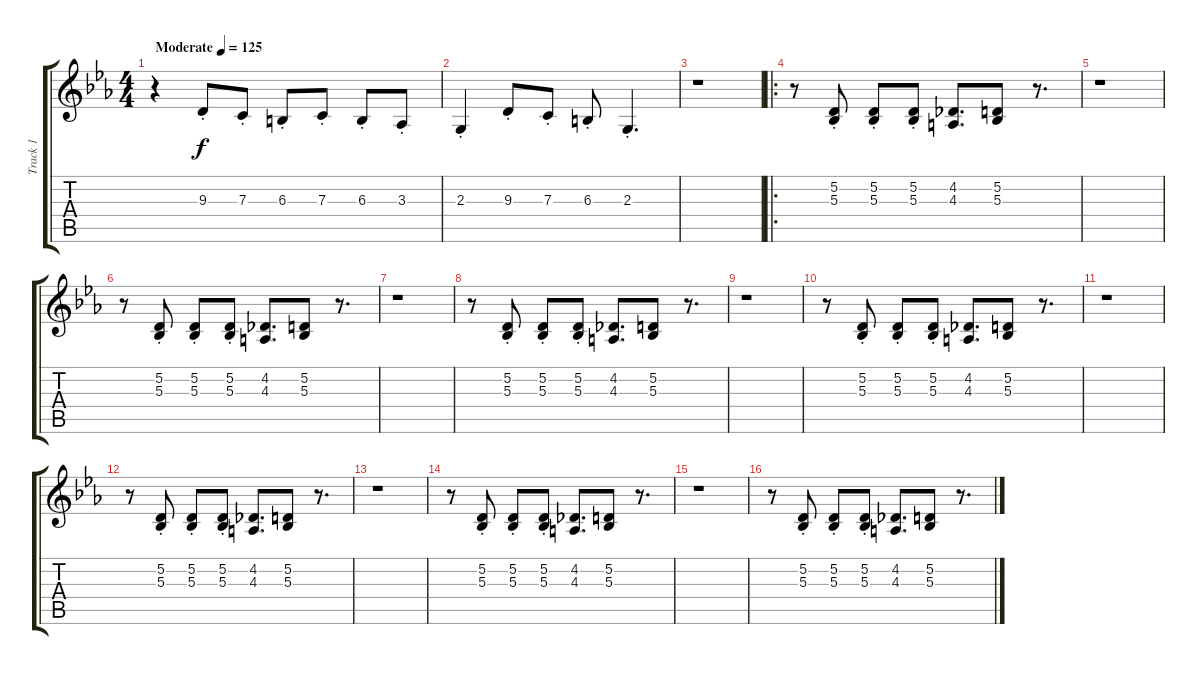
\track ("Track 1" "Track 1") {instrument lead1square}
\staff {score tabs}
\tuning (D4 A3 F3 C3 G2 D2) {hide}
\ts (4 4)
\tempo (125 "Moderate")
\clef g2
\ks cminor
r.4{dy f volume 2 instrument sitar} 9.3{st}.8 7.3{st}.8 6.3{st}.8 7.3{st}.8 6.3{st}.8 3.3{st}.8 |
2.3{st}.4 9.3{st}.8 7.3{st}.8 6.3{st}.8 2.3{st}.4{d} |
r.1 |
\ro
r.8{volume 9 instrument lead1square} (5.2{st} 5.3{st}).8 (5.2{st} 5.3{st}).8 (5.2{st} 5.3{st}).8 (4.2 4.3).8{d} (5.2 5.3).8 r.8{d} |
r.1 |
r.8 (5.2{st} 5.3{st}).8 (5.2{st} 5.3{st}).8 (5.2{st} 5.3{st}).8 (4.2 4.3).8{d} (5.2 5.3).8 r.8{d} |
r.1 |
r.8 (5.2{st} 5.3{st}).8 (5.2{st} 5.3{st}).8 (5.2{st} 5.3{st}).8 (4.2 4.3).8{d} (5.2 5.3).8 r.8{d} |
r.1 |
r.8 (5.2{st} 5.3{st}).8 (5.2{st} 5.3{st}).8 (5.2{st} 5.3{st}).8 (4.2 4.3).8{d} (5.2 5.3).8 r.8{d} |
r.1 |
r.8 (5.2{st} 5.3{st}).8 (5.2{st} 5.3{st}).8 (5.2{st} 5.3{st}).8 (4.2 4.3).8{d} (5.2 5.3).8 r.8{d} |
r.1 |
r.8 (5.2{st} 5.3{st}).8 (5.2{st} 5.3{st}).8 (5.2{st} 5.3{st}).8 (4.2 4.3).8{d} (5.2 5.3).8 r.8{d} |
r.1 |
r.8 (5.2{st} 5.3{st}).8 (5.2{st} 5.3{st}).8 (5.2{st} 5.3{st}).8 (4.2 4.3).8{d} (5.2 5.3).8 r.8{d}
